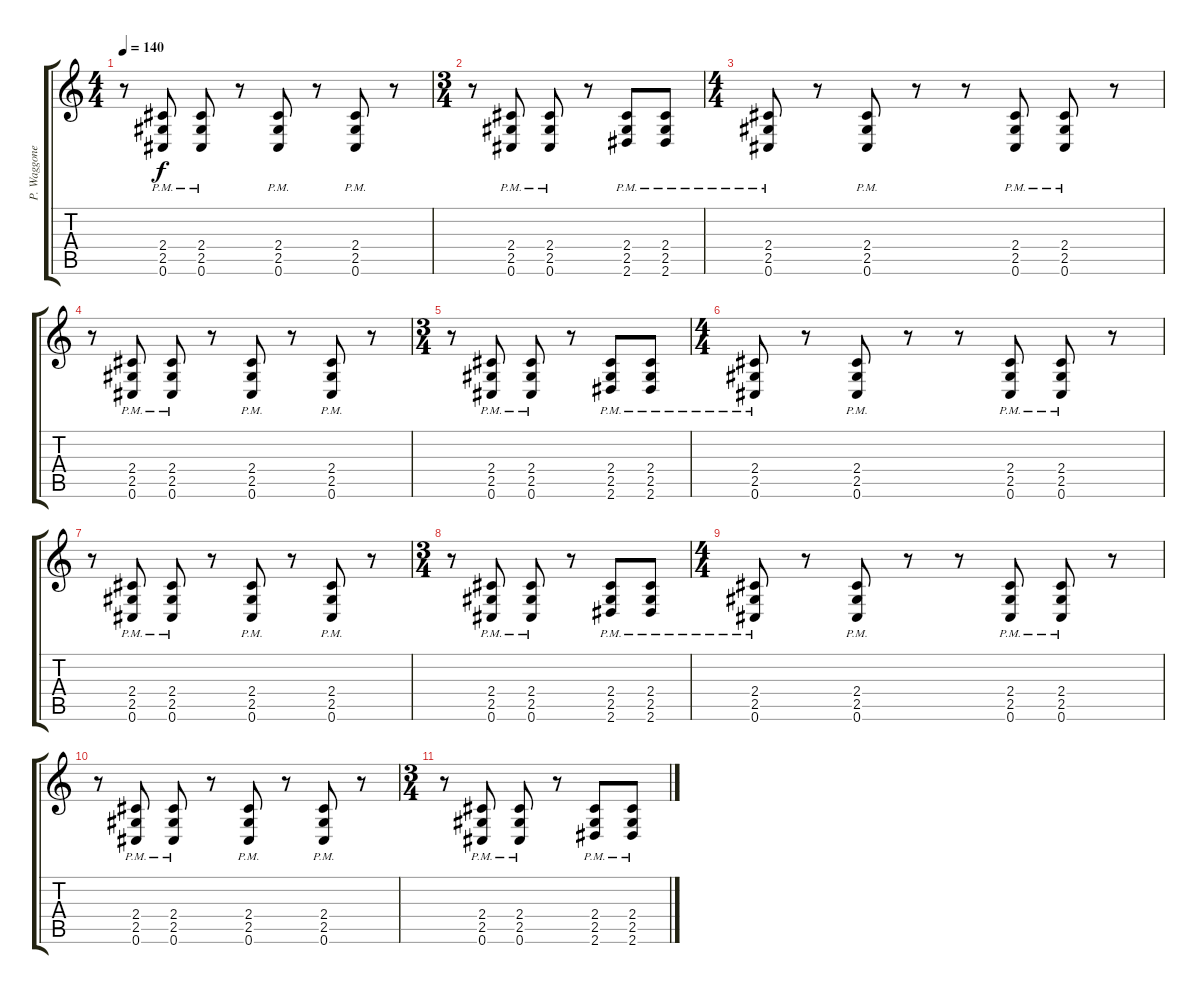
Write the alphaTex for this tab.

\track ("P. Waggoner Lead Gtr. 1" "P. Waggone") {instrument distortionguitar}
\staff {score tabs}
\tuning (Db4 Ab3 E3 B2 Gb2 Db2) {hide}
\ts (4 4)
\tempo 140
\clef g2
\ks c
r.8{dy f} (2.4{pm} 2.5{pm} 0.6{pm}).8 (2.4{pm} 2.5{pm} 0.6{pm}).8 r.8 (2.4{pm} 2.5{pm} 0.6{pm}).8 r.8 (2.4{pm} 2.5{pm} 0.6{pm}).8 r.8 |
\ts (3 4)
r.8 (2.4{pm} 2.5{pm} 0.6{pm}).8 (2.4{pm} 2.5{pm} 0.6{pm}).8 r.8 (2.4{pm} 2.5{pm} 2.6{pm}).8 (2.4{pm} 2.5{pm} 2.6{pm}).8 |
\ts (4 4)
(2.4{pm} 2.5{pm} 0.6{pm}).8{volume 8} r.8 (2.4{pm} 2.5{pm} 0.6{pm}).8 r.8 r.8 (2.4{pm} 2.5{pm} 0.6{pm}).8 (2.4{pm} 2.5{pm} 0.6{pm}).8 r.8 |
r.8 (2.4{pm} 2.5{pm} 0.6{pm}).8 (2.4{pm} 2.5{pm} 0.6{pm}).8 r.8 (2.4{pm} 2.5{pm} 0.6{pm}).8 r.8 (2.4{pm} 2.5{pm} 0.6{pm}).8 r.8 |
\ts (3 4)
r.8 (2.4{pm} 2.5{pm} 0.6{pm}).8 (2.4{pm} 2.5{pm} 0.6{pm}).8 r.8 (2.4{pm} 2.5{pm} 2.6{pm}).8 (2.4{pm} 2.5{pm} 2.6{pm}).8 |
\ts (4 4)
(2.4{pm} 2.5{pm} 0.6{pm}).8{volume 12} r.8 (2.4{pm} 2.5{pm} 0.6{pm}).8 r.8 r.8 (2.4{pm} 2.5{pm} 0.6{pm}).8 (2.4{pm} 2.5{pm} 0.6{pm}).8 r.8 |
r.8 (2.4{pm} 2.5{pm} 0.6{pm}).8 (2.4{pm} 2.5{pm} 0.6{pm}).8 r.8 (2.4{pm} 2.5{pm} 0.6{pm}).8 r.8 (2.4{pm} 2.5{pm} 0.6{pm}).8 r.8 |
\ts (3 4)
r.8 (2.4{pm} 2.5{pm} 0.6{pm}).8 (2.4{pm} 2.5{pm} 0.6{pm}).8 r.8 (2.4{pm} 2.5{pm} 2.6{pm}).8 (2.4{pm} 2.5{pm} 2.6{pm}).8 |
\ts (4 4)
(2.4{pm} 2.5{pm} 0.6{pm}).8{volume 16} r.8 (2.4{pm} 2.5{pm} 0.6{pm}).8 r.8 r.8 (2.4{pm} 2.5{pm} 0.6{pm}).8 (2.4{pm} 2.5{pm} 0.6{pm}).8 r.8 |
r.8 (2.4{pm} 2.5{pm} 0.6{pm}).8 (2.4{pm} 2.5{pm} 0.6{pm}).8 r.8 (2.4{pm} 2.5{pm} 0.6{pm}).8 r.8 (2.4{pm} 2.5{pm} 0.6{pm}).8 r.8 |
\ts (3 4)
r.8 (2.4{pm} 2.5{pm} 0.6{pm}).8 (2.4{pm} 2.5{pm} 0.6{pm}).8 r.8 (2.4{pm} 2.5{pm} 2.6{pm}).8 (2.4{pm} 2.5{pm} 2.6{pm}).8
